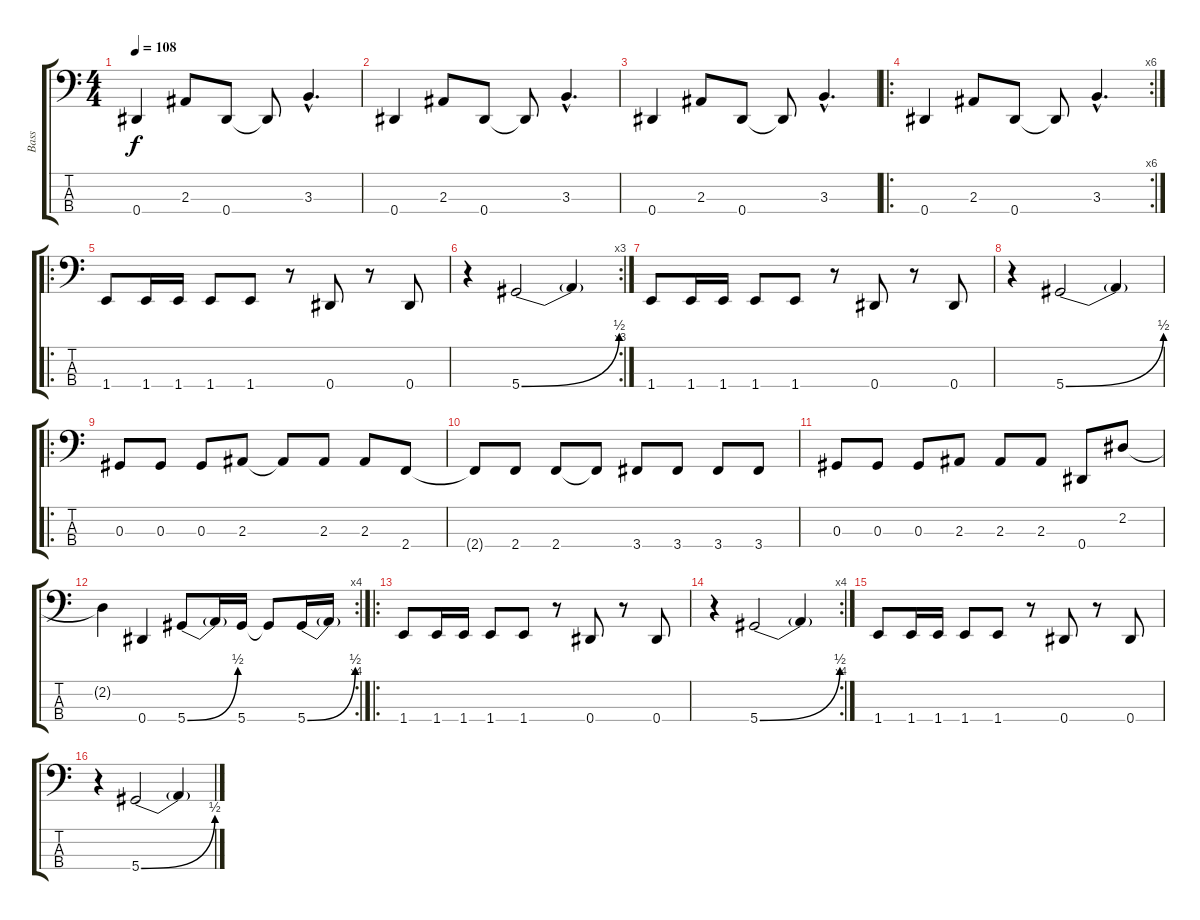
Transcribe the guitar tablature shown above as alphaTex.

\track ("Bass" "Bass") {instrument electricbasspick}
\staff {score tabs}
\tuning (Gb2 Db2 Ab1 Eb1) {hide}
\ts (4 4)
\tempo 108
\clef f4
\ks c
0.4.4{dy f} 2.3.8 0.4.8 0.4{t}.8 3.3{hac}.4{d} |
0.4.4 2.3.8 0.4.8 0.4{t}.8 3.3{hac}.4{d} |
0.4.4 2.3.8 0.4.8 0.4{t}.8 3.3{hac}.4{d} |
\ro
\rc 6
0.4.4 2.3.8 0.4.8 0.4{t}.8 3.3{hac}.4{d} |
\ro
1.4.8 1.4.16 1.4.16 1.4.8 1.4.8 r.8 0.4.8 r.8 0.4.8 |
\rc 3
r.4 5.4{be (bend 0 0 60 2)}.2 5.4{t}.4 |
1.4.8 1.4.16 1.4.16 1.4.8 1.4.8 r.8 0.4.8 r.8 0.4.8 |
r.4 5.4{be (bend 0 0 60 2)}.2 5.4{t}.4 |
\ro
0.3.8 0.3.8 0.3.8 2.3.8 2.3{t}.8 2.3.8 2.3.8 2.4.8 |
2.4{t}.8 2.4.8 2.4.8 2.4{t}.8 3.4.8 3.4.8 3.4.8 3.4.8 |
0.3.8 0.3.8 0.3.8 2.3.8 2.3.8 2.3.8 0.4.8 2.2.8 |
\rc 4
2.2{t}.4 0.4.4 5.4{be (bend 0 0 60 2)}.8 5.4{t}.16 5.4.16 5.4{t}.8 5.4{be (bend 0 0 60 2)}.16 5.4{t}.16 |
\ro
1.4.8 1.4.16 1.4.16 1.4.8 1.4.8 r.8 0.4.8 r.8 0.4.8 |
\rc 4
r.4 5.4{be (bend 0 0 60 2)}.2 5.4{t}.4 |
1.4.8 1.4.16 1.4.16 1.4.8 1.4.8 r.8 0.4.8 r.8 0.4.8 |
r.4 5.4{be (bend 0 0 60 2)}.2 5.4{t}.4
